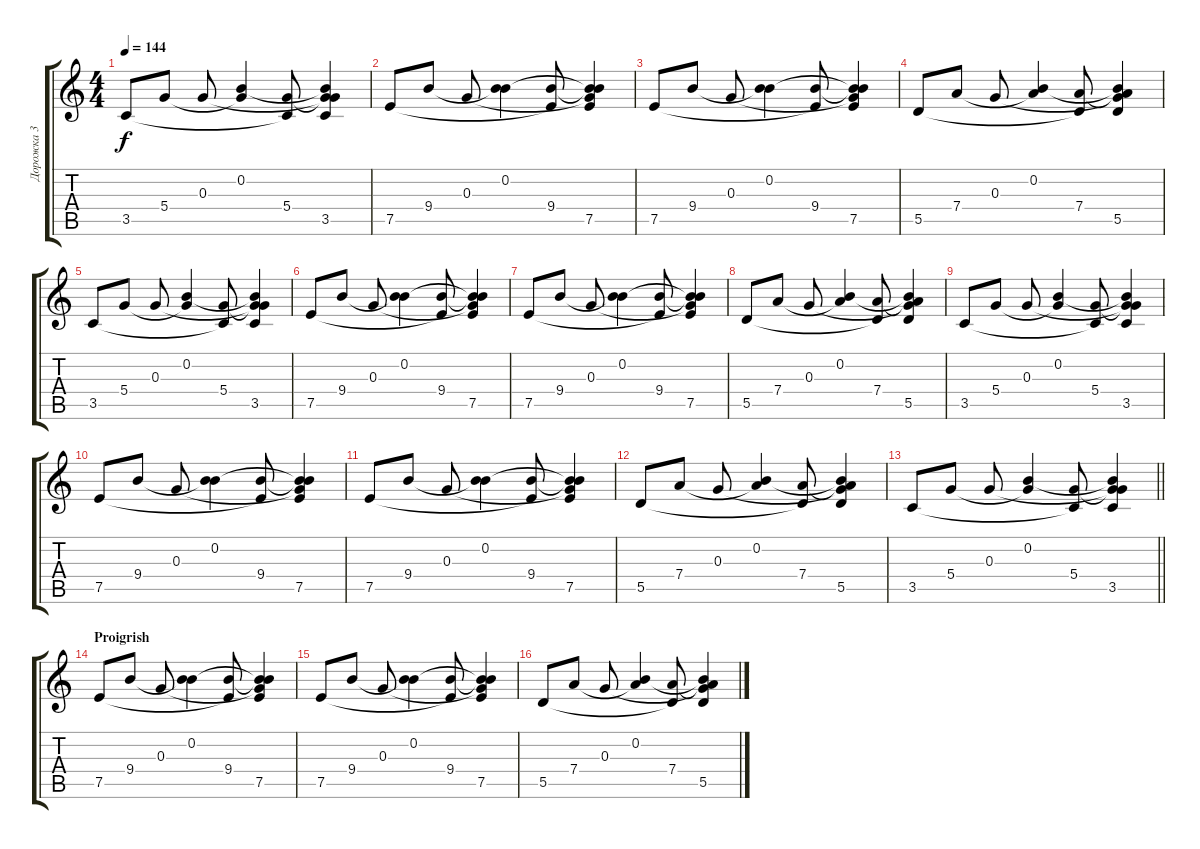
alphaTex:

\track ("Дорожка 3" "Дорожка 3") {instrument acousticguitarsteel}
\staff {score tabs}
\tuning (E4 B3 G3 D3 A2 E2) {hide}
\ts (4 4)
\tempo 144
\clef g2
\ks c
3.5.8{dy f} 5.4.8 0.3.8 (0.2 5.4{t}).4 (5.4 3.5{t}).8 (0.2{t} 0.3{t} 5.4{t} 3.5).4 |
7.5.8 9.4.8 0.3.8 (0.2 9.4{t}).4 (9.4 7.5{t}).8 (0.2{t} 0.3{t} 9.4{t} 7.5).4 |
7.5.8 9.4.8 0.3.8 (0.2 9.4{t}).4 (9.4 7.5{t}).8 (0.2{t} 0.3{t} 9.4{t} 7.5).4 |
5.5.8 7.4.8 0.3.8 (0.2 7.4{t}).4 (7.4 5.5{t}).8 (0.2{t} 0.3{t} 7.4{t} 5.5).4 |
3.5.8 5.4.8 0.3.8 (0.2 5.4{t}).4 (5.4 3.5{t}).8 (0.2{t} 0.3{t} 5.4{t} 3.5).4 |
7.5.8 9.4.8 0.3.8 (0.2 9.4{t}).4 (9.4 7.5{t}).8 (0.2{t} 0.3{t} 9.4{t} 7.5).4 |
7.5.8 9.4.8 0.3.8 (0.2 9.4{t}).4 (9.4 7.5{t}).8 (0.2{t} 0.3{t} 9.4{t} 7.5).4 |
5.5.8 7.4.8 0.3.8 (0.2 7.4{t}).4 (7.4 5.5{t}).8 (0.2{t} 0.3{t} 7.4{t} 5.5).4 |
3.5.8 5.4.8 0.3.8 (0.2 5.4{t}).4 (5.4 3.5{t}).8 (0.2{t} 0.3{t} 5.4{t} 3.5).4 |
7.5.8 9.4.8 0.3.8 (0.2 9.4{t}).4 (9.4 7.5{t}).8 (0.2{t} 0.3{t} 9.4{t} 7.5).4 |
7.5.8 9.4.8 0.3.8 (0.2 9.4{t}).4 (9.4 7.5{t}).8 (0.2{t} 0.3{t} 9.4{t} 7.5).4 |
5.5.8 7.4.8 0.3.8 (0.2 7.4{t}).4 (7.4 5.5{t}).8 (0.2{t} 0.3{t} 7.4{t} 5.5).4 |
\barLineRight lightlight
3.5.8 5.4.8 0.3.8 (0.2 5.4{t}).4 (5.4 3.5{t}).8 (0.2{t} 0.3{t} 5.4{t} 3.5).4 |
\section ("" "Proigrish")
7.5.8 9.4.8 0.3.8 (0.2 9.4{t}).4 (9.4 7.5{t}).8 (0.2{t} 0.3{t} 9.4{t} 7.5).4 |
7.5.8 9.4.8 0.3.8 (0.2 9.4{t}).4 (9.4 7.5{t}).8 (0.2{t} 0.3{t} 9.4{t} 7.5).4 |
5.5.8 7.4.8 0.3.8 (0.2 7.4{t}).4 (7.4 5.5{t}).8 (0.2{t} 0.3{t} 7.4{t} 5.5).4
